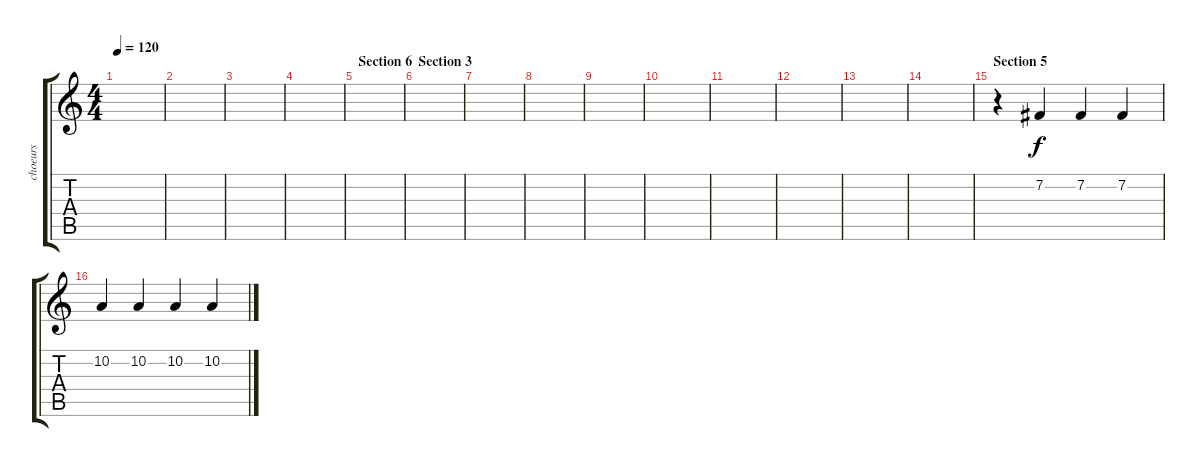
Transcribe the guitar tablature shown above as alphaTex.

\track ("choeurs" "choeurs") {instrument panflute}
\staff {score tabs}
\tuning (E4 B3 G3 D3 A2 E2) {hide}
\ts (4 4)
\tempo 120
\clef g2
\ks c
|
|
|
|
\section ("" "Section 6")
|
\section ("" "Section 3")
|
|
|
|
|
|
|
|
|
\section ("" "Section 5")
r.4 7.2.4 7.2.4 7.2.4 |
10.2.4 10.2.4 10.2.4 10.2.4
